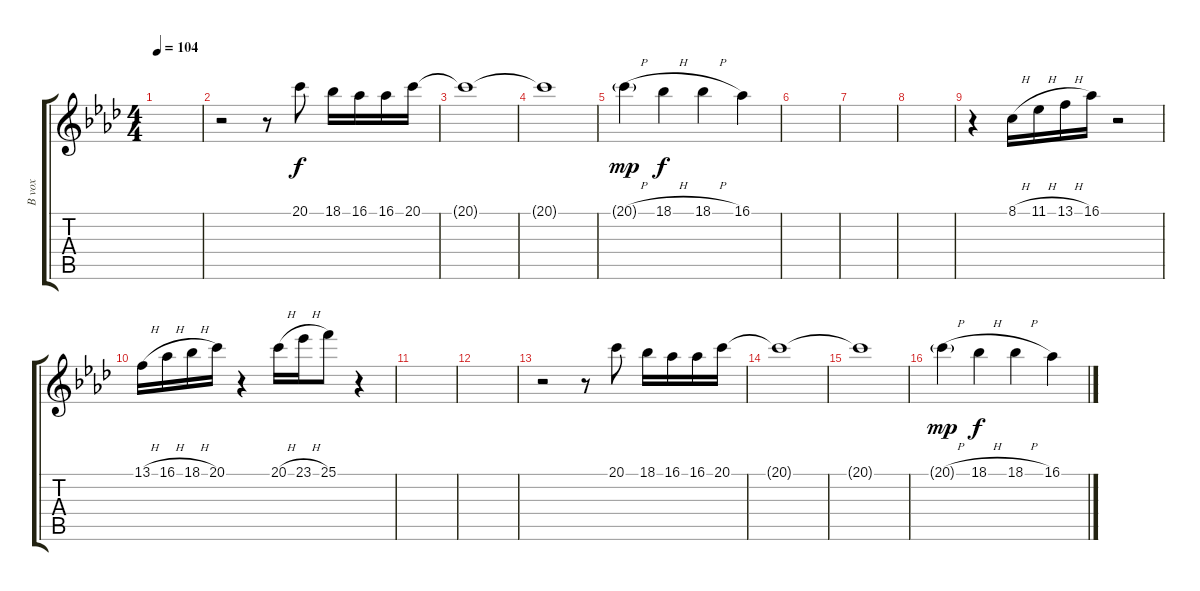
\track ("B vox" "B vox") {instrument synthvoice}
\staff {score tabs}
\tuning (E4 B3 G3 D3 A2 E2) {hide}
\ts (4 4)
\tempo 104
\clef g2
\ks ab
|
r.2 r.8 20.1.8 18.1.16 16.1.16 16.1.16 20.1.16 |
20.1{t}.1 |
20.1{t}.1 |
20.1{h g}.4{dy mp} 18.1{h}.4{dy f} 18.1{h}.4 16.1.4 |
|
|
|
r.4 8.1{h}.16{volume 15} 11.1{h}.16 13.1{h}.16 16.1.16 r.2 |
13.1{h}.16 16.1{h}.16 18.1{h}.16 20.1.16 r.4 20.1{h}.16 23.1{h}.16 25.1.8 r.4 |
|
|
r.2 r.8 20.1.8 18.1.16 16.1.16 16.1.16 20.1.16 |
20.1{t}.1 |
20.1{t}.1 |
20.1{h g}.4{dy mp} 18.1{h}.4{dy f} 18.1{h}.4 16.1.4
